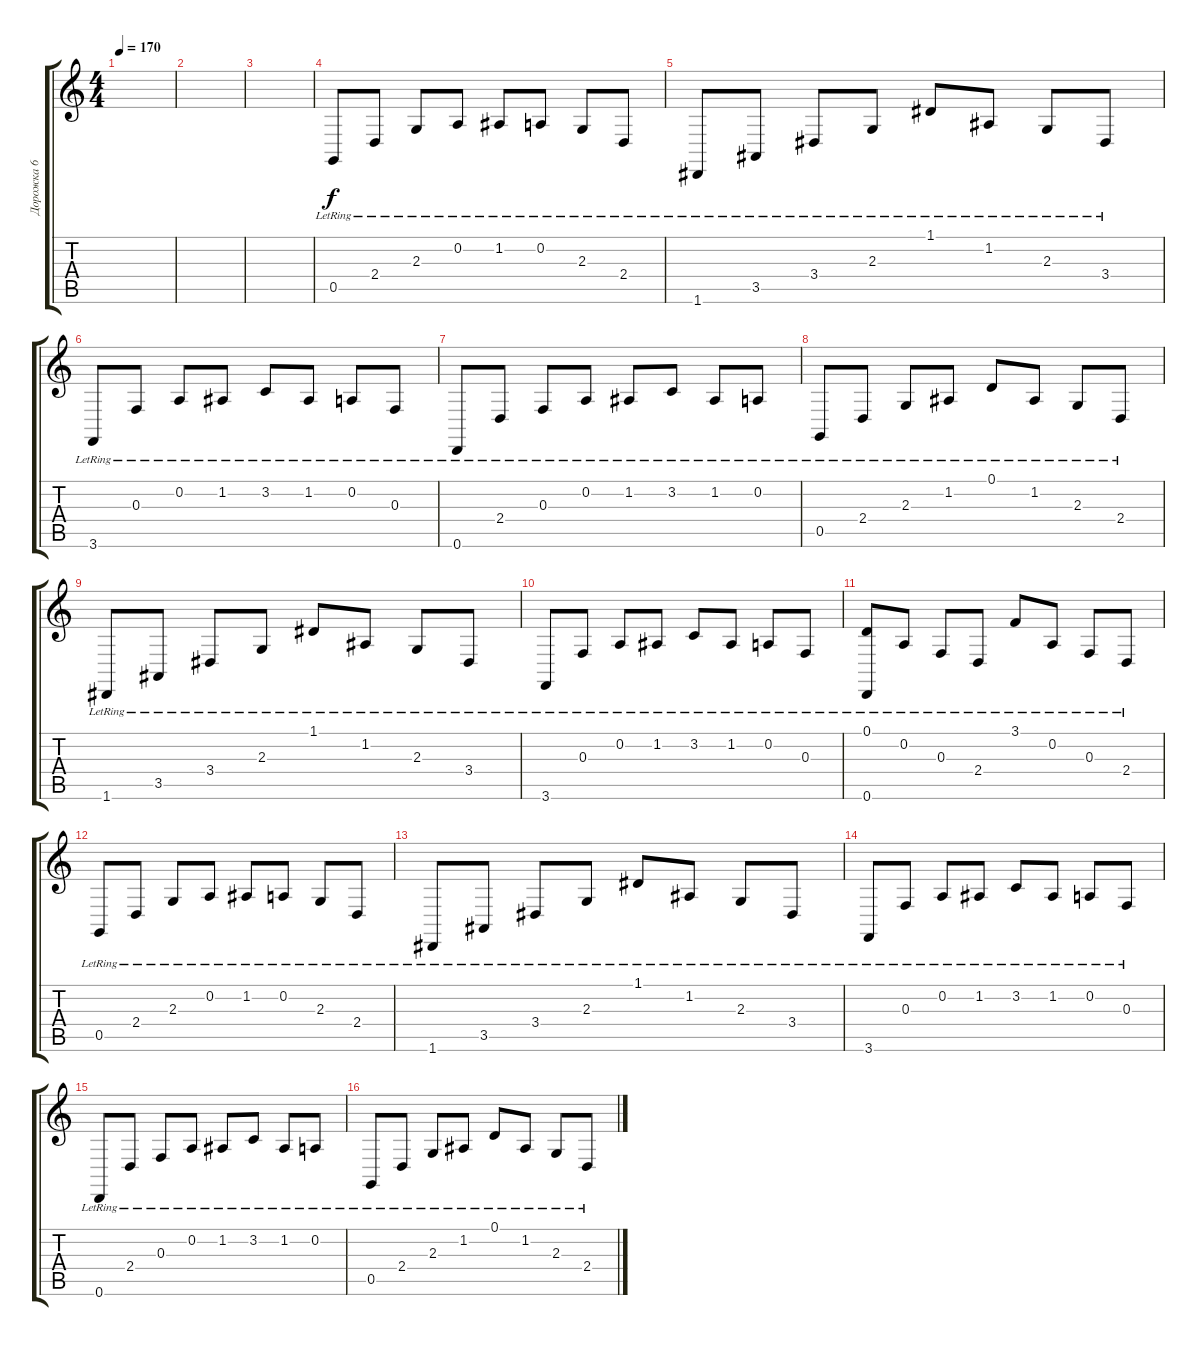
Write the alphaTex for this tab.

\track ("Дорожка 6" "Дорожка 6") {instrument brightacousticpiano}
\staff {score tabs}
\tuning (D4 A3 F3 C3 G2 D2) {hide}
\ts (4 4)
\tempo 170
\clef g2
\ks c
|
|
|
0.5{lr}.8 2.4{lr}.8 2.3{lr}.8 0.2{lr}.8 1.2{lr}.8 0.2{lr}.8 2.3{lr}.8 2.4{lr}.8 |
1.6{lr}.8 3.5{lr}.8 3.4{lr}.8 2.3{lr}.8 1.1{lr}.8 1.2{lr}.8 2.3{lr}.8 3.4{lr}.8 |
3.6{lr}.8 0.3{lr}.8 0.2{lr}.8 1.2{lr}.8 3.2{lr}.8 1.2{lr}.8 0.2{lr}.8 0.3{lr}.8 |
0.6{lr}.8 2.4{lr}.8 0.3{lr}.8 0.2{lr}.8 1.2{lr}.8 3.2{lr}.8 1.2{lr}.8 0.2{lr}.8 |
0.5{lr}.8 2.4{lr}.8 2.3{lr}.8 1.2{lr}.8 0.1{lr}.8 1.2{lr}.8 2.3{lr}.8 2.4{lr}.8 |
1.6{lr}.8 3.5{lr}.8 3.4{lr}.8 2.3{lr}.8 1.1{lr}.8 1.2{lr}.8 2.3{lr}.8 3.4{lr}.8 |
3.6{lr}.8 0.3{lr}.8 0.2{lr}.8 1.2{lr}.8 3.2{lr}.8 1.2{lr}.8 0.2{lr}.8 0.3{lr}.8 |
(0.1{lr} 0.6{lr}).8 0.2{lr}.8 0.3{lr}.8 2.4{lr}.8 3.1{lr}.8 0.2{lr}.8 0.3{lr}.8 2.4{lr}.8 |
0.5{lr}.8 2.4{lr}.8 2.3{lr}.8 0.2{lr}.8 1.2{lr}.8 0.2{lr}.8 2.3{lr}.8 2.4{lr}.8 |
1.6{lr}.8 3.5{lr}.8 3.4{lr}.8 2.3{lr}.8 1.1{lr}.8 1.2{lr}.8 2.3{lr}.8 3.4{lr}.8 |
3.6{lr}.8 0.3{lr}.8 0.2{lr}.8 1.2{lr}.8 3.2{lr}.8 1.2{lr}.8 0.2{lr}.8 0.3{lr}.8 |
0.6{lr}.8 2.4{lr}.8 0.3{lr}.8 0.2{lr}.8 1.2{lr}.8 3.2{lr}.8 1.2{lr}.8 0.2{lr}.8 |
0.5{lr}.8 2.4{lr}.8 2.3{lr}.8 1.2{lr}.8 0.1{lr}.8 1.2{lr}.8 2.3{lr}.8 2.4{lr}.8
